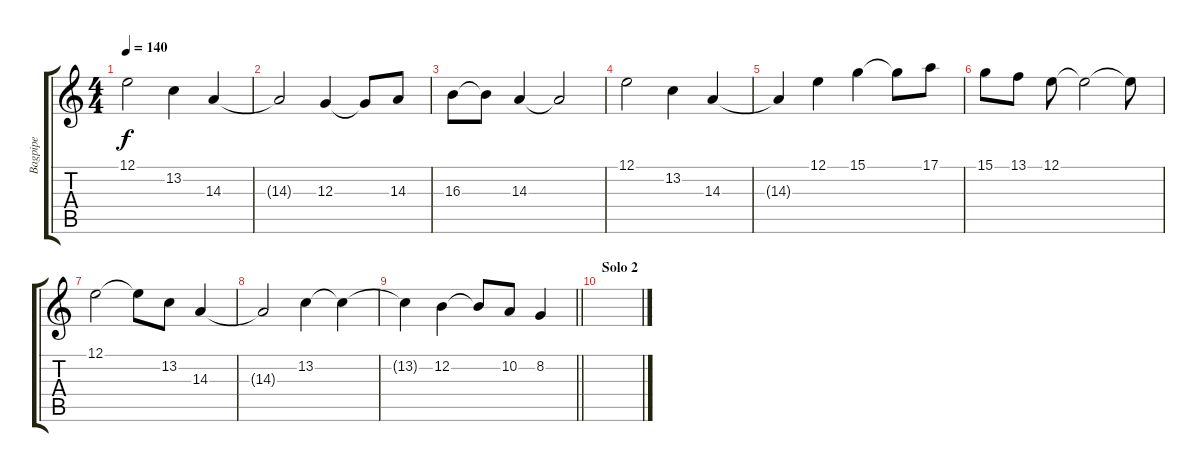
\track ("Bagpipe" "Bagpipe") {instrument bagpipe}
\staff {score tabs}
\tuning (E4 B3 G3 D3 A2 E2) {hide}
\ts (4 4)
\tempo 140
\clef g2
\ks c
12.1.2{dy f} 13.2.4 14.3.4 |
14.3{t}.2 12.3.4 12.3{t}.8 14.3.8 |
16.3.8 16.3{t}.8 14.3.4 14.3{t}.2 |
12.1.2 13.2.4 14.3.4 |
14.3{t}.4 12.1.4 15.1.4 15.1{t}.8 17.1.8 |
15.1.8 13.1.8 12.1.8 12.1{t}.2 12.1{t}.8 |
12.1.2 12.1{t}.8 13.2.8 14.3.4 |
14.3{t}.2 13.2.4 13.2{t}.4 |
\barLineRight lightlight
13.2{t}.4 12.2.4 12.2{t}.8 10.2.8 8.2.4 |
\section ("" "Solo 2")
